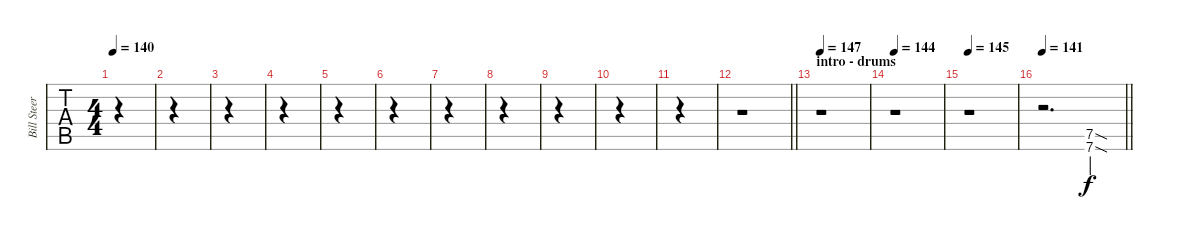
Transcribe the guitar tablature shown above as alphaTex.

\track ("Bill Steer" "Bill Steer") {instrument overdrivenguitar}
\staff {tabs}
\tuning (B3 Gb3 D3 A2 E2 B1) {hide}
\ts (4 4)
\tempo 140
\tempo 139
\tempo 140
\clef g2
\ks c
|
|
|
|
|
|
|
|
|
|
|
\barLineRight lightlight
r.1 |
\section ("" "intro - drums")
\tempo 147
r.1 |
\tempo 144
r.1 |
\tempo 145
r.1 |
\tempo 141
\barLineRight lightlight
r.2{d} (7.5{sod} 7.6{sod}).4
